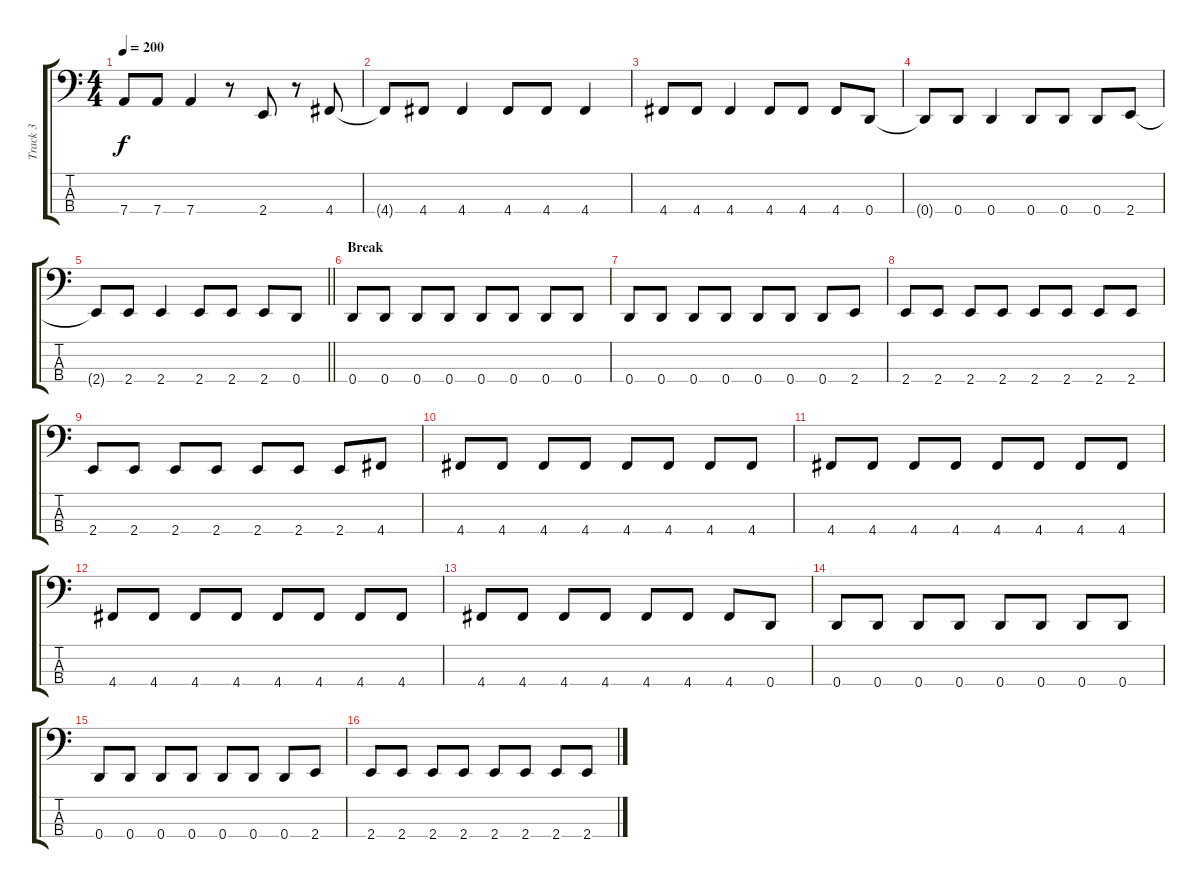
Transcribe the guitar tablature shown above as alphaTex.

\track ("Track 3" "Track 3") {instrument electricbasspick}
\staff {score tabs}
\tuning (F2 C2 G1 D1) {hide}
\ts (4 4)
\tempo 200
\clef f4
\ks c
7.4.8{dy f} 7.4.8 7.4.4 r.8 2.4.8 r.8 4.4.8 |
4.4{t}.8 4.4.8 4.4.4 4.4.8 4.4.8 4.4.4 |
4.4.8 4.4.8 4.4.4 4.4.8 4.4.8 4.4.8 0.4.8 |
0.4{t}.8 0.4.8 0.4.4 0.4.8 0.4.8 0.4.8 2.4.8 |
\barLineRight lightlight
2.4{t}.8 2.4.8 2.4.4 2.4.8 2.4.8 2.4.8 0.4.8 |
\section ("" "Break")
0.4.8 0.4.8 0.4.8 0.4.8 0.4.8 0.4.8 0.4.8 0.4.8 |
0.4.8 0.4.8 0.4.8 0.4.8 0.4.8 0.4.8 0.4.8 2.4.8 |
2.4.8 2.4.8 2.4.8 2.4.8 2.4.8 2.4.8 2.4.8 2.4.8 |
2.4.8 2.4.8 2.4.8 2.4.8 2.4.8 2.4.8 2.4.8 4.4.8 |
4.4.8 4.4.8 4.4.8 4.4.8 4.4.8 4.4.8 4.4.8 4.4.8 |
4.4.8 4.4.8 4.4.8 4.4.8 4.4.8 4.4.8 4.4.8 4.4.8 |
4.4.8 4.4.8 4.4.8 4.4.8 4.4.8 4.4.8 4.4.8 4.4.8 |
4.4.8 4.4.8 4.4.8 4.4.8 4.4.8 4.4.8 4.4.8 0.4.8 |
0.4.8 0.4.8 0.4.8 0.4.8 0.4.8 0.4.8 0.4.8 0.4.8 |
0.4.8 0.4.8 0.4.8 0.4.8 0.4.8 0.4.8 0.4.8 2.4.8 |
2.4.8 2.4.8 2.4.8 2.4.8 2.4.8 2.4.8 2.4.8 2.4.8
